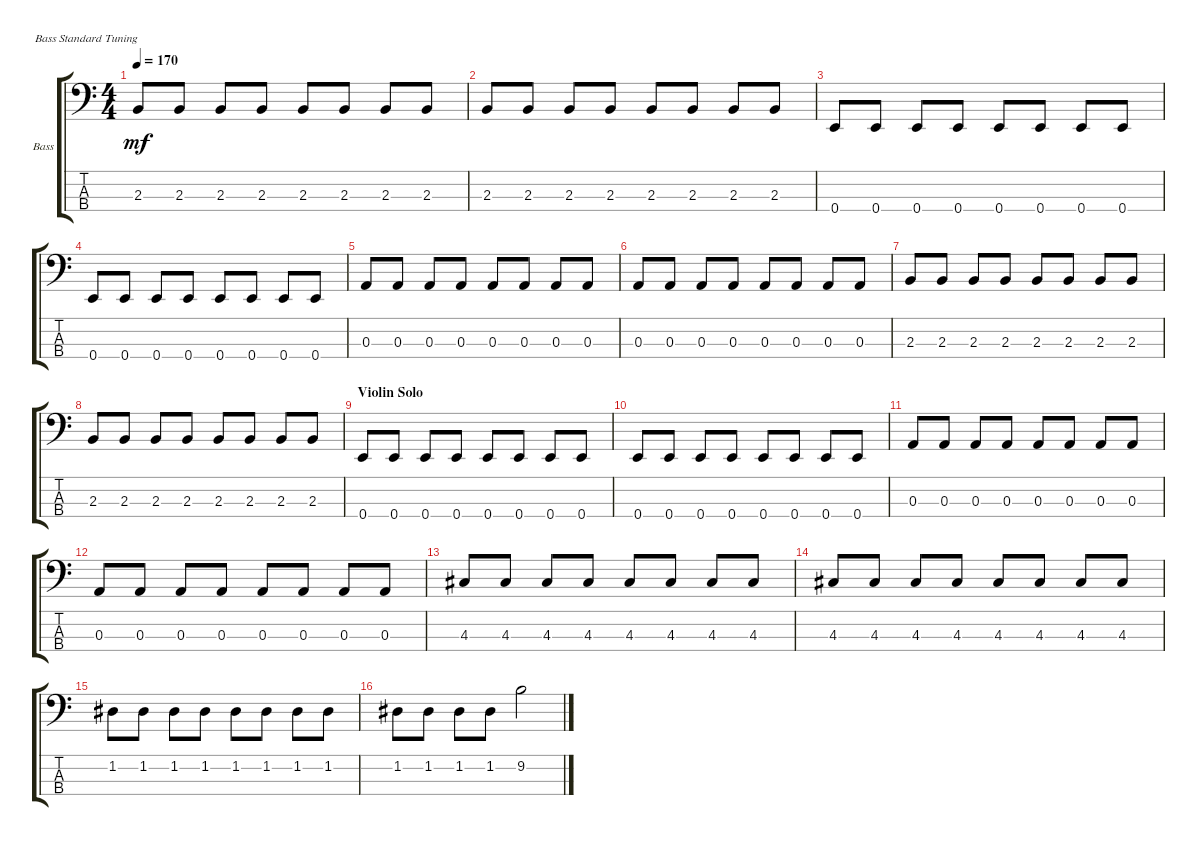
\defaultSystemsLayout 4
\bracketExtendMode groupsimilarinstruments
\firstSystemTrackNameOrientation horizontal
\otherSystemsTrackNameOrientation horizontal
\track ("Electric Bass" "Bass") {instrument electricbassfinger}
\staff {score tabs}
\tuning (G2 D2 A1 E1)
\ts (4 4)
\tempo 170
\clef f4
\ks c
2.3.8{dy mf} 2.3.8 2.3.8 2.3.8 2.3.8 2.3.8 2.3.8 2.3.8 |
2.3.8 2.3.8 2.3.8 2.3.8 2.3.8 2.3.8 2.3.8 2.3.8 |
0.4.8 0.4.8 0.4.8 0.4.8 0.4.8 0.4.8 0.4.8 0.4.8 |
0.4.8 0.4.8 0.4.8 0.4.8 0.4.8 0.4.8 0.4.8 0.4.8 |
0.3.8 0.3.8 0.3.8 0.3.8 0.3.8 0.3.8 0.3.8 0.3.8 |
0.3.8 0.3.8 0.3.8 0.3.8 0.3.8 0.3.8 0.3.8 0.3.8 |
2.3.8 2.3.8 2.3.8 2.3.8 2.3.8 2.3.8 2.3.8 2.3.8 |
2.3.8 2.3.8 2.3.8 2.3.8 2.3.8 2.3.8 2.3.8 2.3.8 |
\section ("" "Violin Solo")
0.4.8 0.4.8 0.4.8 0.4.8 0.4.8 0.4.8 0.4.8 0.4.8 |
0.4.8 0.4.8 0.4.8 0.4.8 0.4.8 0.4.8 0.4.8 0.4.8 |
0.3.8 0.3.8 0.3.8 0.3.8 0.3.8 0.3.8 0.3.8 0.3.8 |
0.3.8 0.3.8 0.3.8 0.3.8 0.3.8 0.3.8 0.3.8 0.3.8 |
4.3.8 4.3.8 4.3.8 4.3.8 4.3.8 4.3.8 4.3.8 4.3.8 |
4.3.8 4.3.8 4.3.8 4.3.8 4.3.8 4.3.8 4.3.8 4.3.8 |
1.2.8 1.2.8 1.2.8 1.2.8 1.2.8 1.2.8 1.2.8 1.2.8 |
1.2.8 1.2.8 1.2.8 1.2.8 9.2.2
